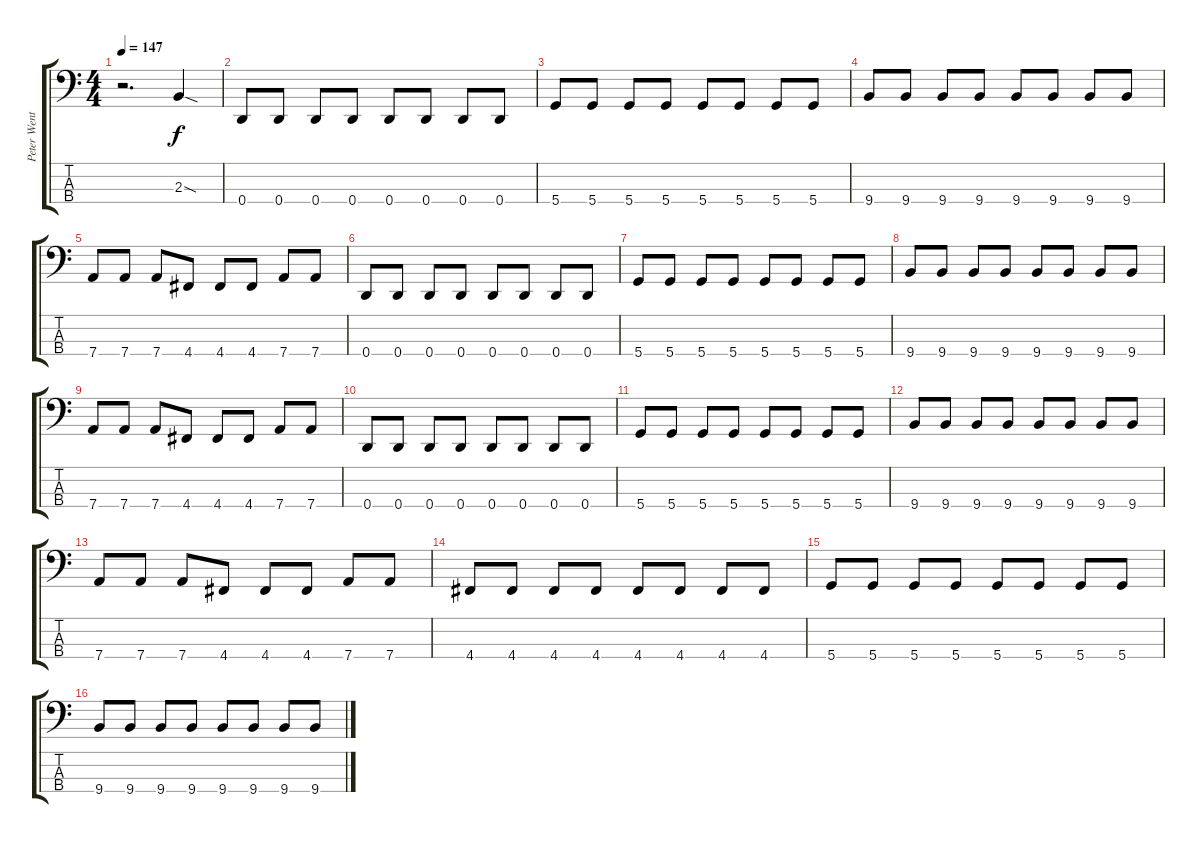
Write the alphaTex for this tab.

\track ("Peter Wentz (Bass)" "Peter Went") {instrument electricbasspick}
\staff {score tabs}
\tuning (G2 D2 A1 D1) {hide}
\ts (4 4)
\tempo 147
\clef f4
\ks c
r.2{d dy f} 2.3{sod}.4 |
0.4.8 0.4.8 0.4.8 0.4.8 0.4.8 0.4.8 0.4.8 0.4.8 |
5.4.8 5.4.8 5.4.8 5.4.8 5.4.8 5.4.8 5.4.8 5.4.8 |
9.4.8 9.4.8 9.4.8 9.4.8 9.4.8 9.4.8 9.4.8 9.4.8 |
7.4.8 7.4.8 7.4.8 4.4.8 4.4.8 4.4.8 7.4.8 7.4.8 |
0.4.8 0.4.8 0.4.8 0.4.8 0.4.8 0.4.8 0.4.8 0.4.8 |
5.4.8 5.4.8 5.4.8 5.4.8 5.4.8 5.4.8 5.4.8 5.4.8 |
9.4.8 9.4.8 9.4.8 9.4.8 9.4.8 9.4.8 9.4.8 9.4.8 |
7.4.8 7.4.8 7.4.8 4.4.8 4.4.8 4.4.8 7.4.8 7.4.8 |
0.4.8 0.4.8 0.4.8 0.4.8 0.4.8 0.4.8 0.4.8 0.4.8 |
5.4.8 5.4.8 5.4.8 5.4.8 5.4.8 5.4.8 5.4.8 5.4.8 |
9.4.8 9.4.8 9.4.8 9.4.8 9.4.8 9.4.8 9.4.8 9.4.8 |
7.4.8 7.4.8 7.4.8 4.4.8 4.4.8 4.4.8 7.4.8 7.4.8 |
4.4.8 4.4.8 4.4.8 4.4.8 4.4.8 4.4.8 4.4.8 4.4.8 |
5.4.8 5.4.8 5.4.8 5.4.8 5.4.8 5.4.8 5.4.8 5.4.8 |
9.4.8 9.4.8 9.4.8 9.4.8 9.4.8 9.4.8 9.4.8 9.4.8
